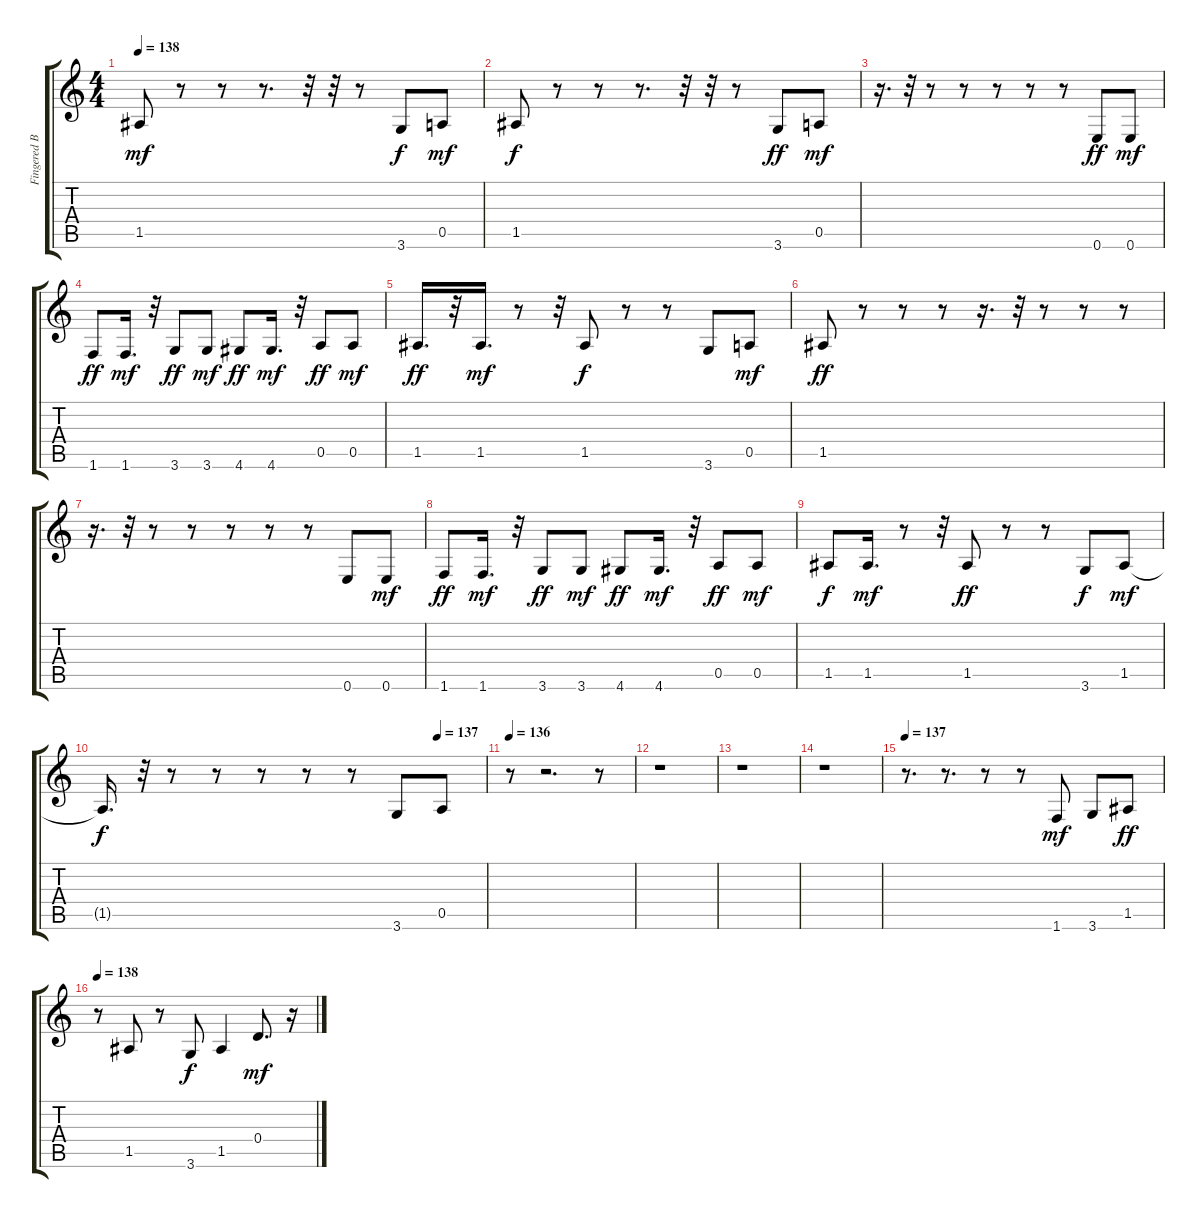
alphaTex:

\track ("Fingered Bs.        " "Fingered B") {instrument electricbassfinger}
\staff {score tabs}
\tuning (E4 B3 G3 D3 A2 E2) {hide}
\ts (4 4)
\tempo 138
\clef g2
\ks c
1.5.8{dy mf} r.8 r.8 r.8{d} r.32 r.32 r.8 3.6.8{dy f} 0.5.8{dy mf} |
1.5.8{dy f} r.8 r.8 r.8{d} r.32 r.32 r.8 3.6.8{dy ff} 0.5.8{dy mf} |
r.16{d} r.32 r.8 r.8 r.8 r.8 r.8 0.6.8{dy ff} 0.6.8{dy mf} |
1.6.8{dy ff} 1.6.16{d dy mf} r.32 3.6.8{dy ff} 3.6.8{dy mf} 4.6.8{dy ff} 4.6.16{d dy mf} r.32 0.5.8{dy ff} 0.5.8{dy mf} |
1.5.16{d dy ff} r.32 1.5.16{d dy mf} r.8 r.32 1.5.8{dy f} r.8 r.8 3.6.8 0.5.8{dy mf} |
1.5.8{dy ff} r.8 r.8 r.8 r.16{d} r.32 r.8 r.8 r.8 |
r.16{d} r.32 r.8 r.8 r.8 r.8 r.8 0.6.8 0.6.8{dy mf} |
1.6.8{dy ff} 1.6.16{d dy mf} r.32 3.6.8{dy ff} 3.6.8{dy mf} 4.6.8{dy ff} 4.6.16{d dy mf} r.32 0.5.8{dy ff} 0.5.8{dy mf} |
1.5.8{dy f} 1.5.16{d dy mf} r.8 r.32 1.5.8{dy ff} r.8 r.8 3.6.8{dy f} 1.5.8{dy mf} |
\tempo (137 0.875)
1.5{t}.16{d dy f} r.32 r.8 r.8 r.8 r.8 r.8 3.6.8 0.5.8 |
\tempo 136
r.8 r.2{d} r.8 |
r.1 |
r.1 |
r.1 |
\tempo 137
r.8{d} r.8{d} r.8 r.8 1.6.8{dy mf} 3.6.8 1.5.8{dy ff} |
\tempo 138
r.8 1.5.8 r.8 3.6.8{dy f} 1.5.4 0.4.8{d dy mf} r.16
